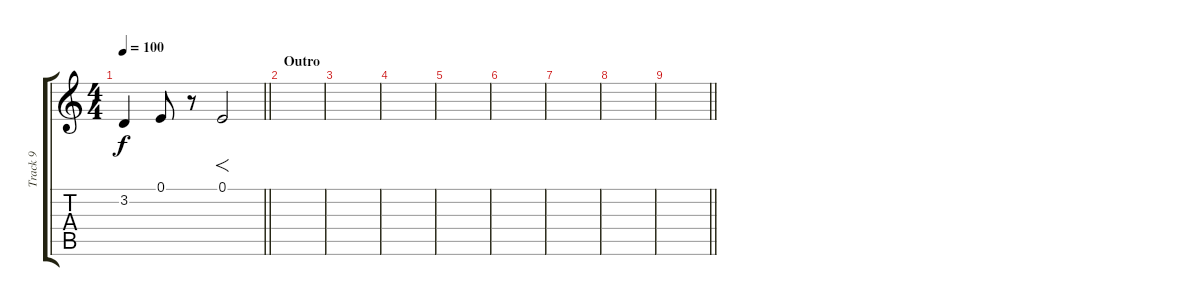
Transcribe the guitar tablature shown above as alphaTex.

\track ("Track 9" "Track 9") {instrument trumpet}
\staff {score tabs}
\tuning (E4 B3 G3 D3 A2 E2) {hide}
\ts (4 4)
\tempo 100
\clef g2
\barLineRight lightlight
\ks c
3.2.4{dy f} 0.1.8 r.8 0.1.2{f} |
\section ("" "Outro")
|
|
|
|
|
|
|
\barLineRight lightlight
